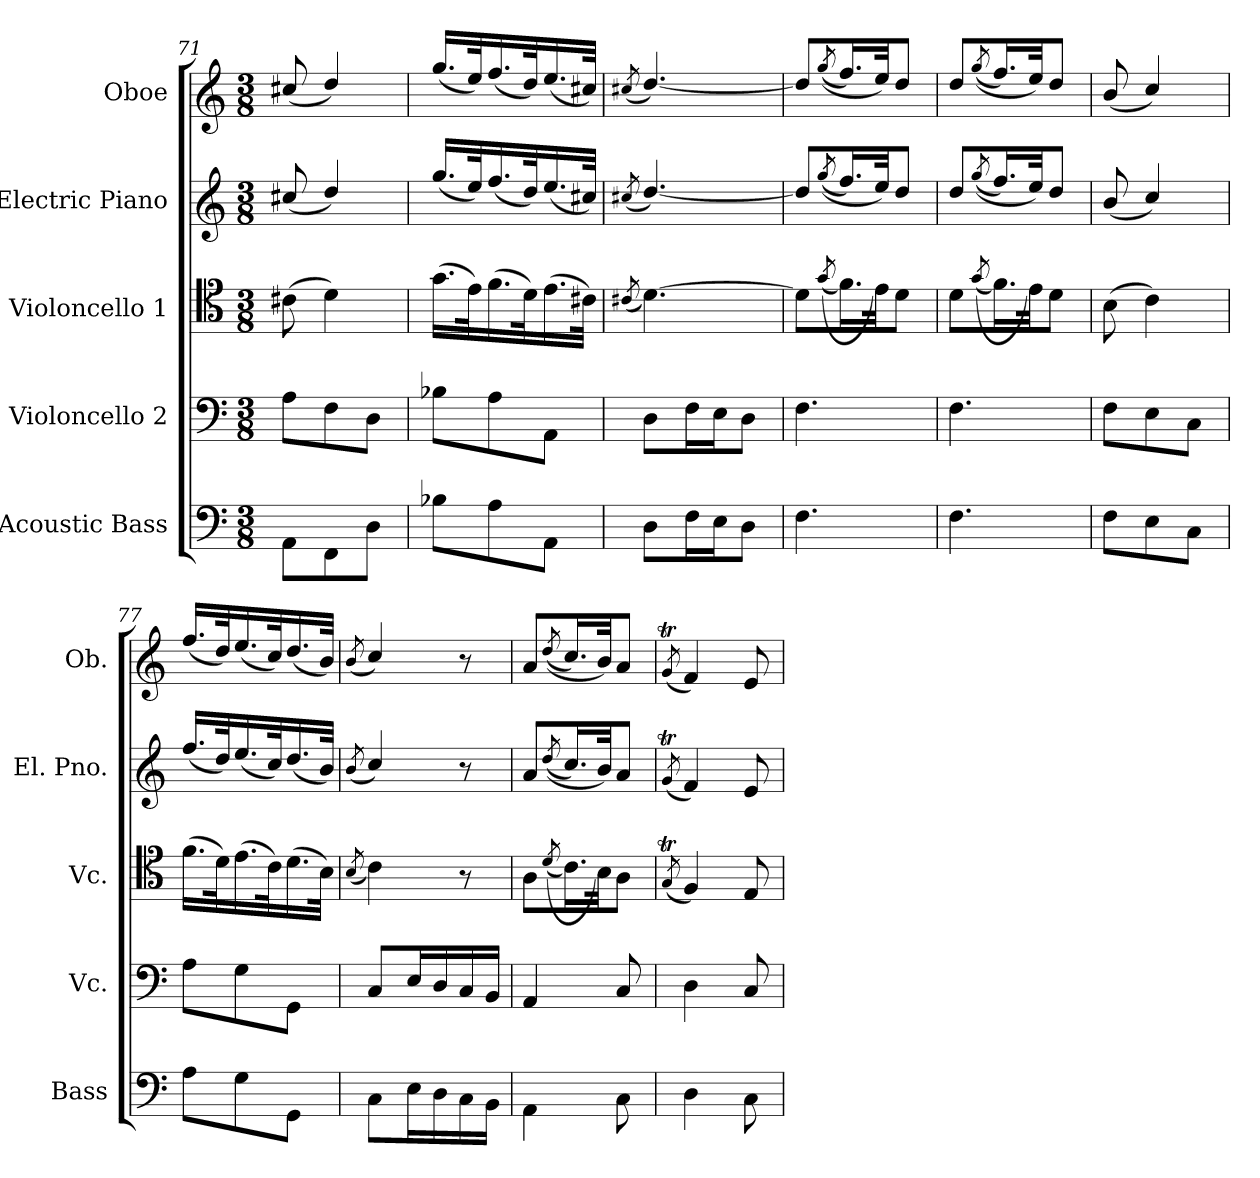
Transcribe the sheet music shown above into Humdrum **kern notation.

**kern	**kern	**kern	**kern	**kern
*part5	*part4	*part3	*part2	*part1
*staff5	*staff4	*staff3	*staff2	*staff1
*I"Acoustic Bass	*I"Violoncello 2	*I"Violoncello 1	*I"Electric Piano	*I"Oboe
*I'Bass	*I'Vc.	*I'Vc.	*I'El. Pno.	*I'Ob.
*clefF4	*clefF4	*clefC4	*clefG2	*clefG2
*ITrd7c12	*	*	*	*
*k[]	*k[]	*k[]	*k[]	*k[]
*M3/8	*M3/8	*M3/8	*M3/8	*M3/8
=71	=71	=71	=71	=71
8AAA\L	8A\L	(>8c#X\	(<8cc#X/	(<8cc#X/
8FFF\	8F\	4d\)	4dd/)	4dd/)
8DD\J	8D\J	.	.	.
=72	=72	=72	=72	=72
8BB-X\L	8B-X\L	(>16.g\LL	(<16.gg/LL	(<16.gg/LL
.	.	32e\K)	32ee/K)	32ee/K)
8AA\	8A\	(>16.f\	(<16.ff/	(<16.ff/
.	.	32d\K)	32dd/K)	32dd/K)
8AAA\J	8AA\J	(>16.e\	(<16.ee/	(<16.ee/
.	.	32c#X\JJk)	32cc#X/JJk)	32cc#X/JJk)
=73	=73	=73	=73	=73
.	.	(<8qc#X/	(<8qcc#X/	(<8qcc#X/
8DD\L	8D\L	[4.d\)	[4.dd/)	[4.dd/)
16FF\L	16F\L	.	.	.
16EE\J	16E\J	.	.	.
8DD\J	8D\J	.	.	.
=74	=74	=74	=74	=74
4.FF\	4.F\	8d\L]	8dd/L]	8dd/L]
.	.	(<(<8qg/	(<(<8qgg/	(<(<8qgg/
.	.	16.f\L)	16.ff/L)	16.ff/L)
.	.	32e\JK)	32ee/JK)	32ee/JK)
.	.	8d\J	8dd/J	8dd/J
=75	=75	=75	=75	=75
4.FF\	4.F\	8d\L	8dd/L	8dd/L
.	.	(<(<8qg/	(<(<8qgg/	(<(<8qgg/
.	.	16.f\L)	16.ff/L)	16.ff/L)
.	.	32e\JK)	32ee/JK)	32ee/JK)
.	.	8d\J	8dd/J	8dd/J
=76	=76	=76	=76	=76
8FF\L	8F\L	(>8B\	(<8b/	(<8b/
8EE\	8E\	4c\)	4cc/)	4cc/)
8CC\J	8C\J	.	.	.
!!LO:LB:g=z
=77	=77	=77	=77	=77
8AA\L	8A\L	(>16.f\LL	(<16.ff/LL	(<16.ff/LL
.	.	32d\K)	32dd/K)	32dd/K)
8GG\	8G\	(>16.e\	(<16.ee/	(<16.ee/
.	.	32c\K)	32cc/K)	32cc/K)
8GGG\J	8GG\J	(>16.d\	(<16.dd/	(<16.dd/
.	.	32B\JJk)	32b/JJk)	32b/JJk)
!!LO:PB:g=z
=78	=78	=78	=78	=78
.	.	(<8qB/	(<8qb/	(<8qb/
8CC\L	8C/L	4c\)	4cc/)	4cc/)
16EE\L	16E/L	.	.	.
16DD\	16D/	.	.	.
16CC\	16C/	8r	8r	8r
16BBB\JJ	16BB/JJ	.	.	.
=79	=79	=79	=79	=79
4AAA\	4AA/	8A\L	8a/L	8a/L
.	.	(<(<8qd/	(<(<8qdd/	(<(<8qdd/
.	.	16.c\L)	16.cc/L)	16.cc/L)
.	.	32B\JK)	32b/JK)	32b/JK)
8CC\	8C/	8A\J	8a/J	8a/J
=80	=80	=80	=80	=80
.	.	(<8qGT/	(<8qgT/	(<8qgT/
4DD\	4D\	4F/)	4f/)	4f/)
8CC\	8C/	8E/	8e/	8e/
=	=	=	=	=
*-	*-	*-	*-	*-
